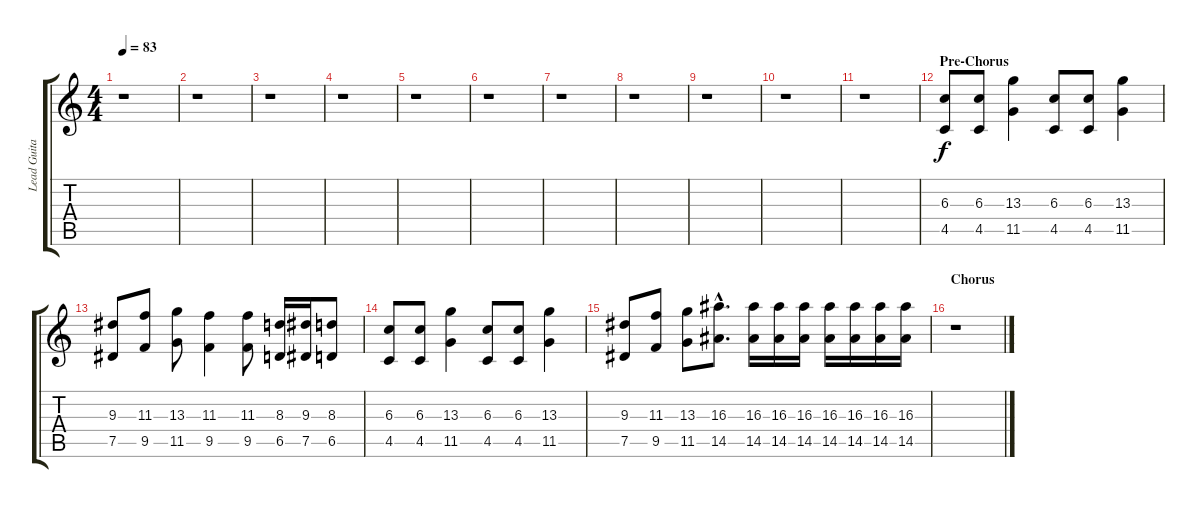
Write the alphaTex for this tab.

\track ("Lead Guitar" "Lead Guita") {instrument distortionguitar}
\staff {score tabs}
\tuning (Eb4 Bb3 Gb3 Db3 Ab2 Eb2) {hide}
\ts (4 4)
\tempo 83
\clef g2
\ks c
r.1{dy f} |
r.1 |
r.1 |
r.1 |
r.1 |
r.1 |
r.1 |
r.1 |
r.1 |
r.1 |
r.1 |
\section ("" "Pre-Chorus")
(6.3 4.5).8{volume 10} (6.3 4.5).8 (13.3 11.5).4 (6.3 4.5).8 (6.3 4.5).8 (13.3 11.5).4 |
(9.3 7.5).8 (11.3 9.5).8 (13.3 11.5).8 (11.3 9.5).4 (11.3 9.5).8 (8.3 6.5).16 (9.3 7.5).16 (8.3 6.5).8 |
(6.3 4.5).8 (6.3 4.5).8 (13.3 11.5).4 (6.3 4.5).8 (6.3 4.5).8 (13.3 11.5).4 |
(9.3 7.5).8{volume 12} (11.3 9.5).8 (13.3 11.5).8 (16.3{hac} 14.5{hac}).8{d} (16.3 14.5).16 (16.3 14.5).16 (16.3 14.5).16 (16.3 14.5).16 (16.3 14.5).16 (16.3 14.5).16 (16.3 14.5).16 |
\section ("" "Chorus")
r.1
